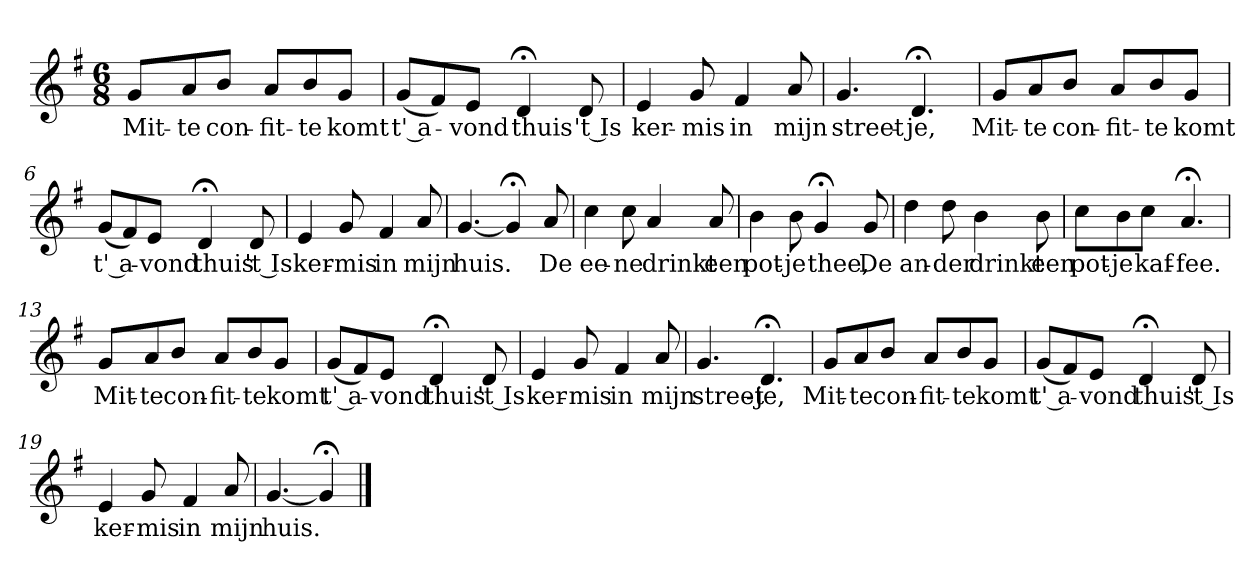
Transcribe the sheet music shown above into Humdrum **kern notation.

**kern	**text
*part1	*part1
*staff1	*staff1
*k[f#]	*
*G:	*
*M6/8	*
*MM120	*
=1	=1
8gL	Mit-
8a	-te
8bJ	con-
8aL	-fit-
8b	-te
8gJ	komt
=2	=2
(8gL	t' a-
8f#)	.
8eJ	-vond
4d;<	thuis
8d	't Is
=3	=3
4e	ker-
8g	-mis
4f#	in
8a	mijn
=4	=4
4.g	street-
4.d;<	-je,
=5	=5
8gL	Mit-
8a	-te
8bJ	con-
8aL	-fit-
8b	-te
8gJ	komt
=6	=6
(8gL	t' a-
8f#)	.
8eJ	-vond
4d;<	thuis
8d	't Is
=7	=7
4e	ker-
8g	-mis
4f#	in
8a	mijn
=8	=8
[4.g	huis.
4g;<]	.
8a	De
=9	=9
4cc	ee-
8cc	-ne
4a	drinkt
8a	een
=10	=10
4b	pot-
8b	-je
4g;<	thee,
8g	De
=11	=11
4dd	an-
8dd	-der
4b	drinkt
8b	een
=12	=12
8ccL	pot-
8b	-je
8ccJ	kaf-
4.a;<	-fee.
=13	=13
8gL	Mit-
8a	-te
8bJ	con-
8aL	-fit-
8b	-te
8gJ	komt
=14	=14
(8gL	t' a-
8f#)	.
8eJ	-vond
4d;<	thuis
8d	't Is
=15	=15
4e	ker-
8g	-mis
4f#	in
8a	mijn
=16	=16
4.g	street-
4.d;<	-je,
=17	=17
8gL	Mit-
8a	-te
8bJ	con-
8aL	-fit-
8b	-te
8gJ	komt
=18	=18
(8gL	t' a-
8f#)	.
8eJ	-vond
4d;<	thuis
8d	't Is
=19	=19
4e	ker-
8g	-mis
4f#	in
8a	mijn
=20	=20
[4.g	huis.
4g;<]	.
==	==
*-	*-
